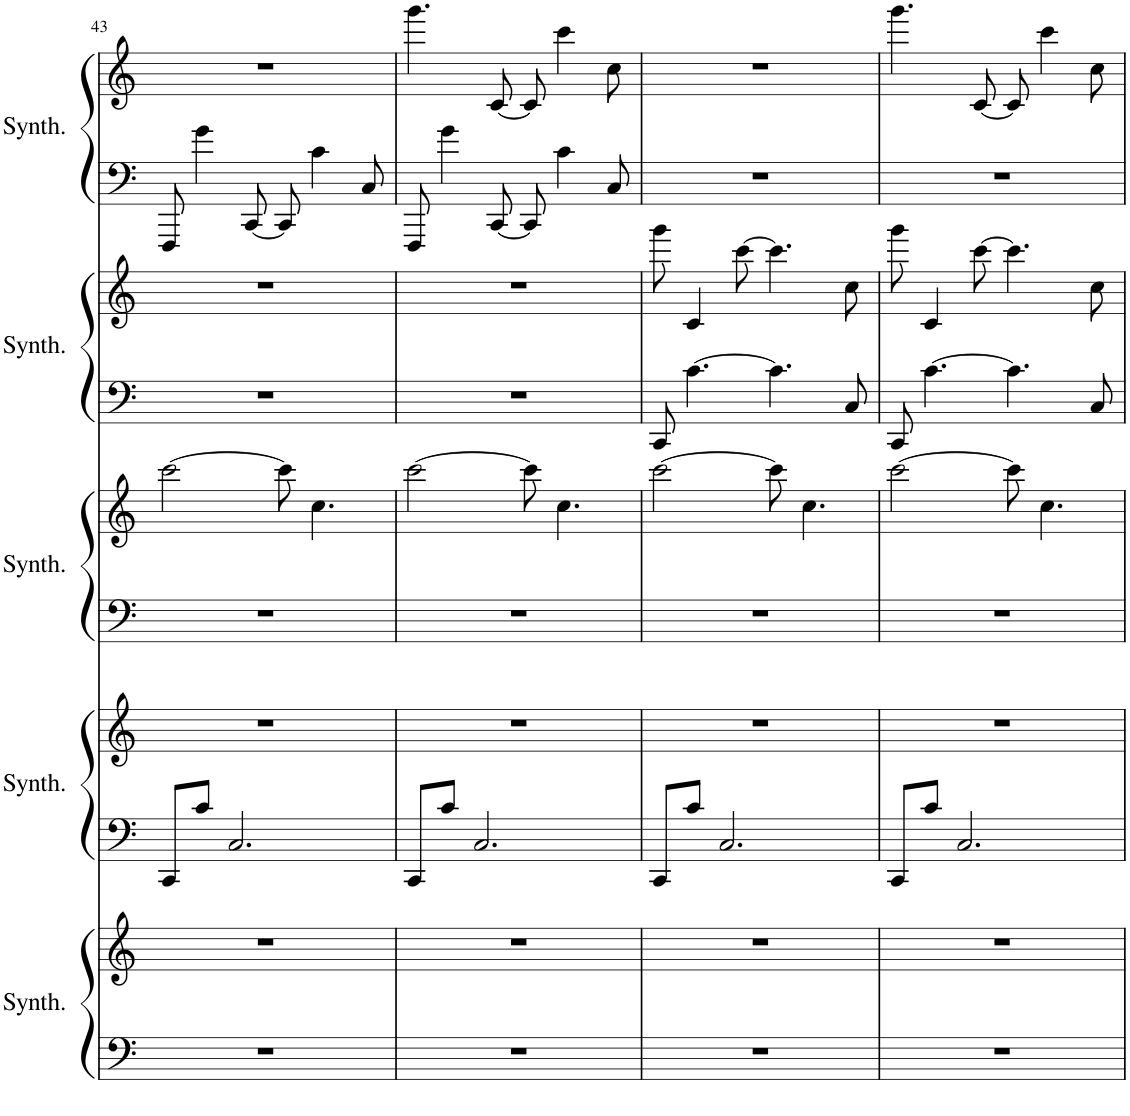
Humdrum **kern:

**kern	**kern	**kern	**kern	**kern	**kern	**kern	**kern	**kern	**kern
*part5	*part5	*part4	*part4	*part3	*part3	*part2	*part2	*part1	*part1
*staff10	*staff9	*staff8	*staff7	*staff6	*staff5	*staff4	*staff3	*staff2	*staff1
*I"Pad Synthesizer, Warm Pad	*	*I"Pad Synthesizer, Warm Pad	*	*I"Pad Synthesizer, Warm Pad	*	*I"Pad Synthesizer, Warm Pad	*	*I"Pad Synthesizer, Warm Pad	*
*I'Synth.	*	*I'Synth.	*	*I'Synth.	*	*I'Synth.	*	*I'Synth.	*
!!LO:PB:g=z
*clefF4	*clefG2	*clefF4	*clefG2	*clefF4	*clefG2	*clefF4	*clefG2	*clefF4	*clefG2
*k[]	*k[]	*k[]	*k[]	*k[]	*k[]	*k[]	*k[]	*k[]	*k[]
*M4/4	*M4/4	*M4/4	*M4/4	*M4/4	*M4/4	*M4/4	*M4/4	*M4/4	*M4/4
=43	=43	=43	=43	=43	=43	=43	=43	=43	=43
1r	1r	8CC/L	1r	1r	[2ccc\	1r	1r	8FFF/	1r
.	.	8c/J	.	.	.	.	.	4g\	.
.	.	2.C/	.	.	.	.	.	.	.
.	.	.	.	.	.	.	.	[8CC/	.
.	.	.	.	.	8ccc\]	.	.	8CC/]	.
.	.	.	.	.	4.cc\	.	.	4c\	.
.	.	.	.	.	.	.	.	8C/	.
=44	=44	=44	=44	=44	=44	=44	=44	=44	=44
1r	1r	8CC/L	1r	1r	[2ccc\	1r	1r	8FFF/	4.ggg\
.	.	8c/J	.	.	.	.	.	4g\	.
.	.	2.C/	.	.	.	.	.	.	.
.	.	.	.	.	.	.	.	[8CC/	[8c/
.	.	.	.	.	8ccc\]	.	.	8CC/]	8c/]
.	.	.	.	.	4.cc\	.	.	4c\	4ccc\
.	.	.	.	.	.	.	.	8C/	8cc\
=45	=45	=45	=45	=45	=45	=45	=45	=45	=45
1r	1r	8CC/L	1r	1r	[2ccc\	8CC/	8ggg\	1r	1r
.	.	8c/J	.	.	.	[4.c\	4c/	.	.
.	.	2.C/	.	.	.	.	.	.	.
.	.	.	.	.	.	.	[8ccc\	.	.
.	.	.	.	.	8ccc\]	4.c\]	4.ccc\]	.	.
.	.	.	.	.	4.cc\	.	.	.	.
.	.	.	.	.	.	8C/	8cc\	.	.
=46	=46	=46	=46	=46	=46	=46	=46	=46	=46
1r	1r	8CC/L	1r	1r	[2ccc\	8CC/	8ggg\	1r	4.ggg\
.	.	8c/J	.	.	.	[4.c\	4c/	.	.
.	.	2.C/	.	.	.	.	.	.	.
.	.	.	.	.	.	.	[8ccc\	.	[8c/
.	.	.	.	.	8ccc\]	4.c\]	4.ccc\]	.	8c/]
.	.	.	.	.	4.cc\	.	.	.	4ccc\
.	.	.	.	.	.	8C/	8cc\	.	8cc\
=	=	=	=	=	=	=	=	=	=
*-	*-	*-	*-	*-	*-	*-	*-	*-	*-
